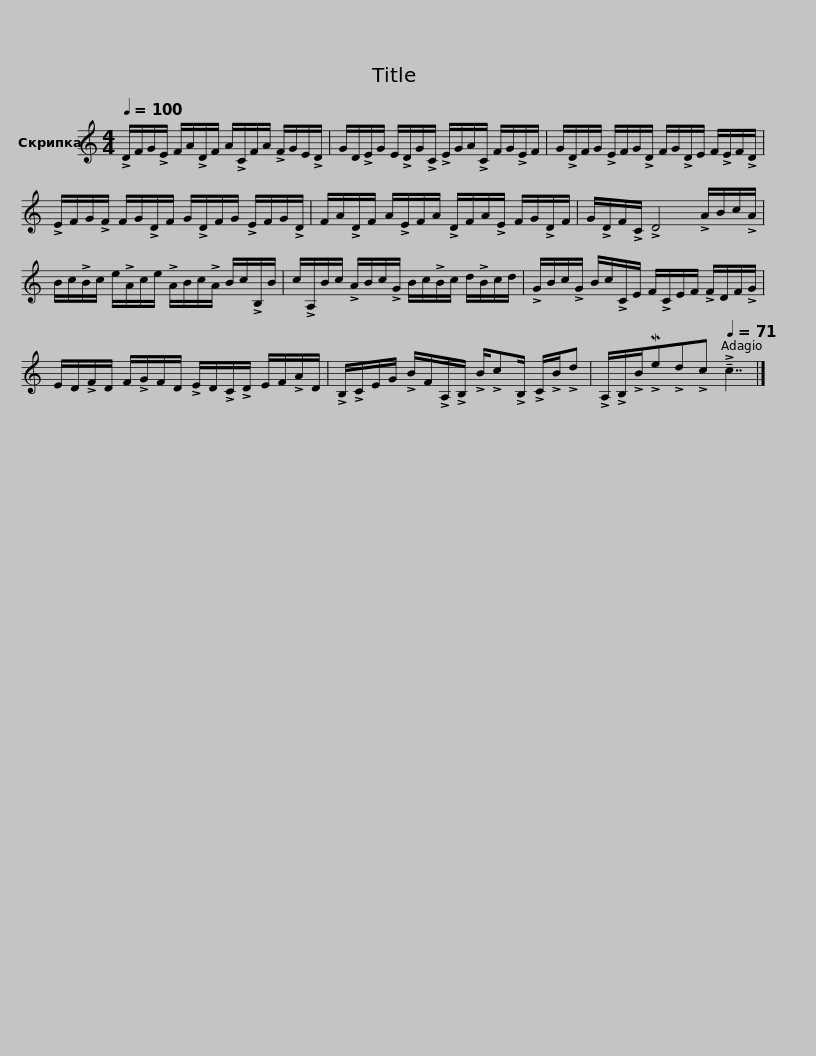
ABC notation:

X:1
L:1/8
Q:1/4=100
M:4/4
I:linebreak $
K:C
V:1 treble
V:1
 !>!D/F/G/!>!E/ F/A/!>!D/F/ A/!>!C/F/A/ !>!F/G/E/!>!D/ | G/D/!>!E/G/ E/!>!D/G/!>!C/ !>!E/G/A/!>!C/ F/G/!>!E/F/ | G/!>!D/F/G/ !>!E/F/G/!>!D/ F/G/!>!D/E/ F/!>!E/F/!>!D/ |$ !>!E/F/G/!>!F/ F/G/!>!D/F/ G/!>!D/F/G/ !>!E/F/G/!>!D/ | F/A/!>!D/F/ A/!>!E/F/A/ !>!D/F/A/!>!E/ F/G/!>!D/F/ | %5
 G/!>!D/F/!>!C/ !>!D4 !>!A/B/c/!>!A/ |$ B/c/!>!B/c/ e/!>!A/c/e/ !>!A/B/c/!>!A/ B/c/!>!B,/B/ | c/!>!A,/B/c/ !>!A/B/c/!>!G/ B/c/!>!B/c/ d/!>!B/c/d/ | !>!G/B/c/!>!G/ B/c/!>!C/E/ F/!>!C/E/F/ !>!F/D/F/!>!G/ |$ E/D/!>!F/D/ F/!>!G/F/D/ !>!E/D/!>!C/!>!D/ E/F/!>!A/D/ | %10
 !>!B,/!>!C/E/G/ !>!B/F/!>!A,/!>!B,/ !>!B/!>!c!>!B,/ !>!C/!>!B/!>!d | !>!A,/!>!B,/!>!B/!>!Me!>!d!>!c[Q:1/4=71] !>!!tenuto!c7/2 |] %12
